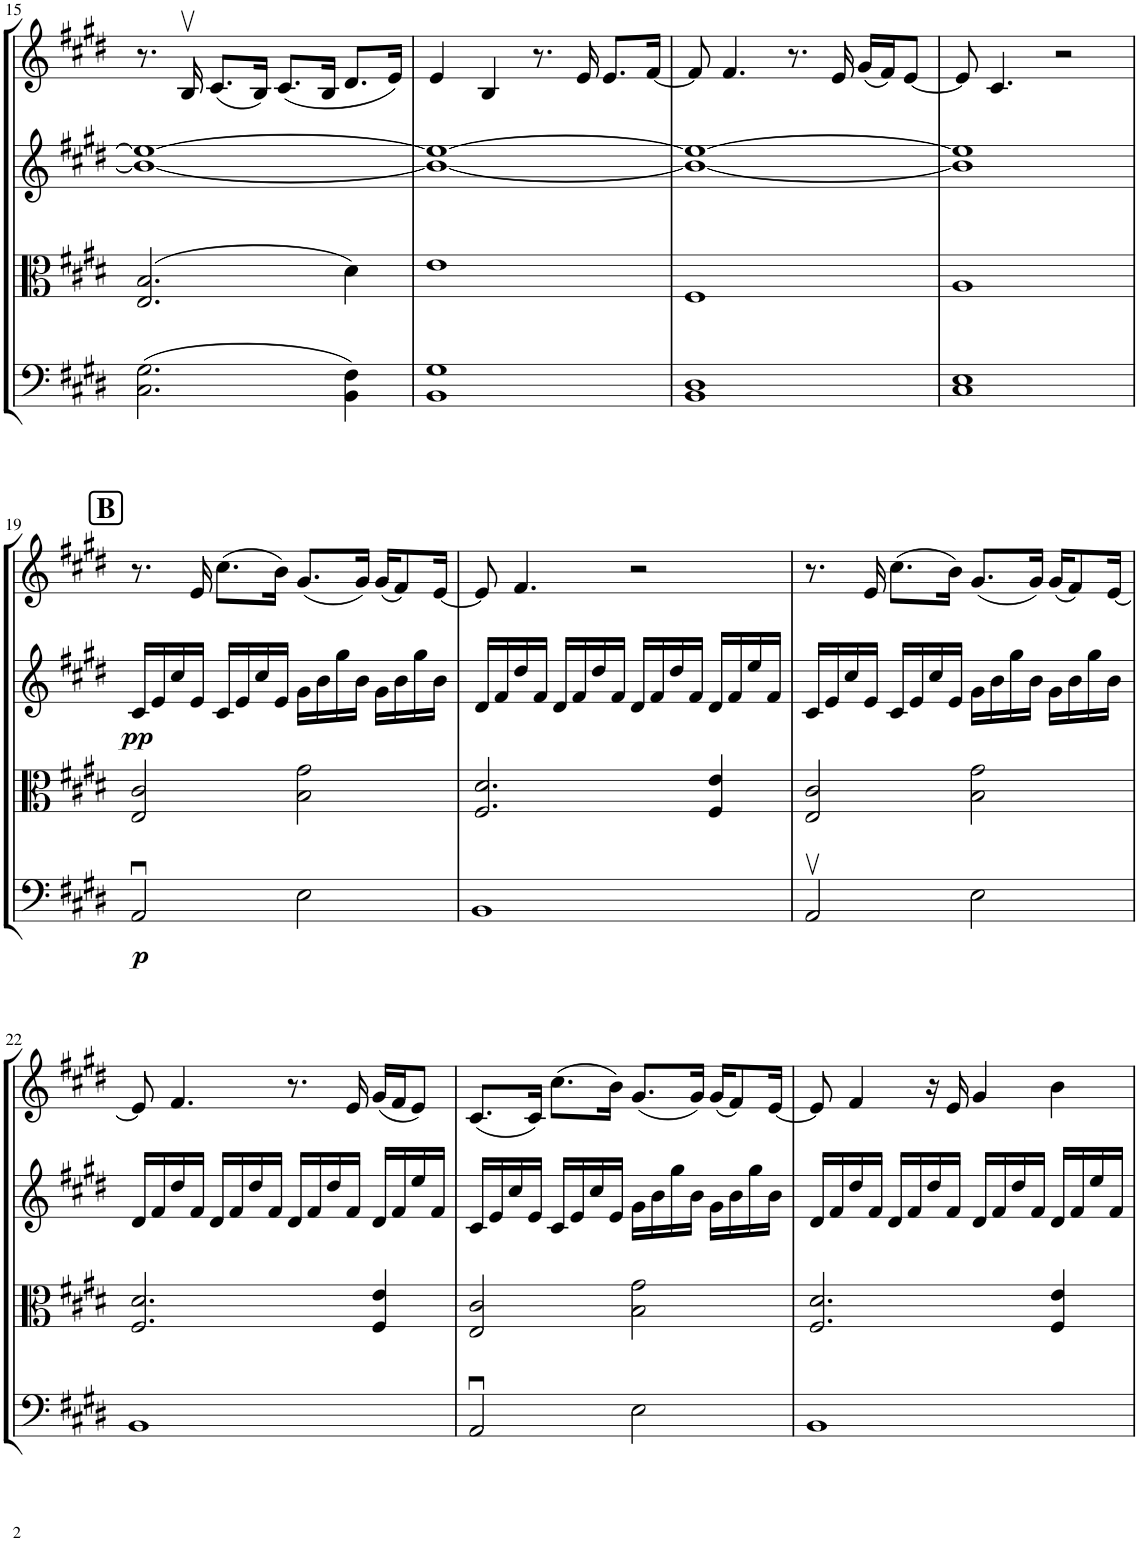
**kern	**dynam	**kern	**kern	**dynam	**kern
*part4	*part4	*part3	*part2	*part2	*part1
*staff4	*staff4	*staff3	*staff2	*staff2	*staff1
*I"Violoncello	*	*I"Viola	*I"Violin II	*	*I"Violin I
*I'Vc	*	*I'Vla	*I'Vln	*	*I'Vln
!!LO:PB:g=z
*clefF4	*	*clefC3	*clefG2	*	*clefG2
*k[f#c#g#d#]	*	*k[f#c#g#d#]	*k[f#c#g#d#]	*	*k[f#c#g#d#]
*M4/4	*	*M4/4	*M4/4	*	*M4/4
=15	=15	=15	=15	=15	=15
(2.C#\ 2.G#\	.	(2.E/ 2.B/	1b_ 1ee_	.	8.r
.	.	.	.	.	16Bv/
.	.	.	.	.	(8.c#/L
.	.	.	.	.	16B/Jk)
.	.	.	.	.	(8.c#/L
.	.	.	.	.	16B/Jk
4BB\ 4F#\)	.	4d#\)	.	.	8.d#/L
.	.	.	.	.	16e/Jk)
=16	=16	=16	=16	=16	=16
1BB 1G#	.	1e	1b_ 1ee_	.	4e/
.	.	.	.	.	4B/
.	.	.	.	.	8.r
.	.	.	.	.	16e/
.	.	.	.	.	8.e/L
.	.	.	.	.	[16f#/Jk
=17	=17	=17	=17	=17	=17
1BB 1D#	.	1F#	1b_ 1ee_	.	8f#/]
.	.	.	.	.	4.f#/
.	.	.	.	.	8.r
.	.	.	.	.	16e/
.	.	.	.	.	(16g#/LL
.	.	.	.	.	16f#/J)
.	.	.	.	.	[8e/J
=18	=18	=18	=18	=18	=18
1C# 1E	.	1A	1b] 1ee]	.	8e/]
.	.	.	.	.	4.c#/
.	.	.	.	.	2r
!!LO:LB:g=z
!!LO:REH:place=s1:a:B:cj:fs=14:t=B
=19	=19	=19	=19	=19	=19
!	!LO:DY:b	!	!	!LO:DY:b	!
2AAu/	p	2E/ 2c#/	16c#/LL	pp	8.r
.	.	.	16e/	.	.
.	.	.	16cc#/	.	.
.	.	.	16e/JJ	.	16e/
.	.	.	16c#/LL	.	(8.cc#\L
.	.	.	16e/	.	.
.	.	.	16cc#/	.	.
.	.	.	16e/JJ	.	16b\Jk)
2E\	.	2B\ 2g#\	16g#\LL	.	(8.g#/L
.	.	.	16b\	.	.
.	.	.	16gg#\	.	.
.	.	.	16b\JJ	.	16g#/Jk)
.	.	.	16g#\LL	.	(16g#/KL
.	.	.	16b\	.	8f#/)
.	.	.	16gg#\	.	.
.	.	.	16b\JJ	.	[16e/Jk
=20	=20	=20	=20	=20	=20
1BB	.	2.F#/ 2.d#/	16d#/LL	.	8e/]
.	.	.	16f#/	.	.
.	.	.	16dd#/	.	4.f#/
.	.	.	16f#/JJ	.	.
.	.	.	16d#/LL	.	.
.	.	.	16f#/	.	.
.	.	.	16dd#/	.	.
.	.	.	16f#/JJ	.	.
.	.	.	16d#/LL	.	2r
.	.	.	16f#/	.	.
.	.	.	16dd#/	.	.
.	.	.	16f#/JJ	.	.
.	.	4F#/ 4e/	16d#/LL	.	.
.	.	.	16f#/	.	.
.	.	.	16ee/	.	.
.	.	.	16f#/JJ	.	.
=21	=21	=21	=21	=21	=21
2AAv/	.	2E/ 2c#/	16c#/LL	.	8.r
.	.	.	16e/	.	.
.	.	.	16cc#/	.	.
.	.	.	16e/JJ	.	16e/
.	.	.	16c#/LL	.	(8.cc#\L
.	.	.	16e/	.	.
.	.	.	16cc#/	.	.
.	.	.	16e/JJ	.	16b\Jk)
2E\	.	2B\ 2g#\	16g#\LL	.	(8.g#/L
.	.	.	16b\	.	.
.	.	.	16gg#\	.	.
.	.	.	16b\JJ	.	16g#/Jk)
.	.	.	16g#\LL	.	(16g#/KL
.	.	.	16b\	.	8f#/)
.	.	.	16gg#\	.	.
.	.	.	16b\JJ	.	[16e/Jk
!!LO:LB:g=z
=22	=22	=22	=22	=22	=22
1BB	.	2.F#/ 2.d#/	16d#/LL	.	8e/]
.	.	.	16f#/	.	.
.	.	.	16dd#/	.	4.f#/
.	.	.	16f#/JJ	.	.
.	.	.	16d#/LL	.	.
.	.	.	16f#/	.	.
.	.	.	16dd#/	.	.
.	.	.	16f#/JJ	.	.
.	.	.	16d#/LL	.	8.r
.	.	.	16f#/	.	.
.	.	.	16dd#/	.	.
.	.	.	16f#/JJ	.	16e/
.	.	4F#/ 4e/	16d#/LL	.	(16g#/LL
.	.	.	16f#/	.	16f#/J
.	.	.	16ee/	.	8e/J)
.	.	.	16f#/JJ	.	.
=23	=23	=23	=23	=23	=23
2AAu/	.	2E/ 2c#/	16c#/LL	.	(8.c#/L
.	.	.	16e/	.	.
.	.	.	16cc#/	.	.
.	.	.	16e/JJ	.	16c#/Jk)
.	.	.	16c#/LL	.	(8.cc#\L
.	.	.	16e/	.	.
.	.	.	16cc#/	.	.
.	.	.	16e/JJ	.	16b\Jk)
2E\	.	2B\ 2g#\	16g#\LL	.	(8.g#/L
.	.	.	16b\	.	.
.	.	.	16gg#\	.	.
.	.	.	16b\JJ	.	16g#/Jk)
.	.	.	16g#\LL	.	(16g#/KL
.	.	.	16b\	.	8f#/)
.	.	.	16gg#\	.	.
.	.	.	16b\JJ	.	[16e/Jk
=24	=24	=24	=24	=24	=24
1BB	.	2.F#/ 2.d#/	16d#/LL	.	8e/]
.	.	.	16f#/	.	.
.	.	.	16dd#/	.	4f#/
.	.	.	16f#/JJ	.	.
.	.	.	16d#/LL	.	.
.	.	.	16f#/	.	.
.	.	.	16dd#/	.	16r
.	.	.	16f#/JJ	.	16e/
.	.	.	16d#/LL	.	4g#/
.	.	.	16f#/	.	.
.	.	.	16dd#/	.	.
.	.	.	16f#/JJ	.	.
.	.	4F#/ 4e/	16d#/LL	.	4b\
.	.	.	16f#/	.	.
.	.	.	16ee/	.	.
.	.	.	16f#/JJ	.	.
=	=	=	=	=	=
*-	*-	*-	*-	*-	*-
